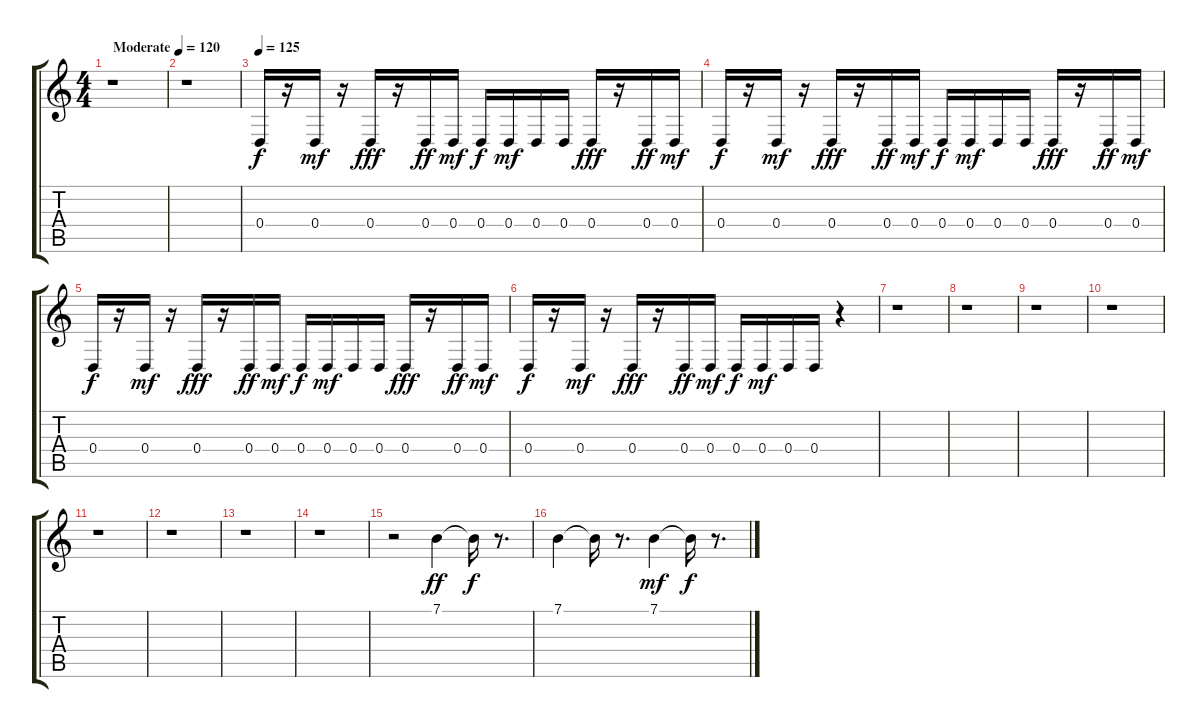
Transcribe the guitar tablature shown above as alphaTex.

\track "" {instrument kalimba}
\staff {score tabs}
\tuning (E4 B3 G3 D3 A2 E2) {hide}
\ts (4 4)
\tempo (120 "Moderate")
\clef g2
\ks c
r.1{dy f instrument kalimba} |
r.1 |
\tempo 125
0.4.16 r.16 0.4.16{dy mf balance 14} r.16 0.4.16{dy fff balance 8} r.16 0.4.16{dy ff balance 14} 0.4.16{dy mf balance 1} 0.4.16{dy f balance 8} 0.4.16{dy mf} 0.4.16{balance 14} 0.4.16{balance 1} 0.4.16{dy fff balance 8} r.16 0.4.16{dy ff balance 14} 0.4.16{dy mf balance 1} |
0.4.16{dy f balance 8} r.16 0.4.16{dy mf balance 14} r.16 0.4.16{dy fff balance 8} r.16 0.4.16{dy ff balance 14} 0.4.16{dy mf balance 1} 0.4.16{dy f balance 8} 0.4.16{dy mf} 0.4.16{balance 14} 0.4.16{balance 1} 0.4.16{dy fff balance 8} r.16 0.4.16{dy ff balance 14} 0.4.16{dy mf balance 1} |
0.4.16{dy f balance 8} r.16 0.4.16{dy mf balance 14} r.16 0.4.16{dy fff balance 8} r.16 0.4.16{dy ff balance 14} 0.4.16{dy mf balance 1} 0.4.16{dy f balance 8} 0.4.16{dy mf} 0.4.16{balance 14} 0.4.16{balance 1} 0.4.16{dy fff balance 8} r.16 0.4.16{dy ff balance 14} 0.4.16{dy mf balance 1} |
0.4.16{dy f balance 8} r.16 0.4.16{dy mf balance 14} r.16 0.4.16{dy fff balance 8} r.16 0.4.16{dy ff balance 14} 0.4.16{dy mf balance 1} 0.4.16{dy f balance 8} 0.4.16{dy mf} 0.4.16{balance 14} 0.4.16{balance 1} r.4 |
r.1 |
r.1 |
r.1 |
r.1 |
r.1 |
r.1 |
r.1 |
r.1 |
r.2 7.1.4{dy ff balance 7 instrument choiraahs} 7.1{t}.16{dy f} r.8{d} |
7.1.4{balance 9} 7.1{t}.16 r.8{d} 7.1.4{dy mf balance 13} 7.1{t}.16{dy f} r.8{d}
